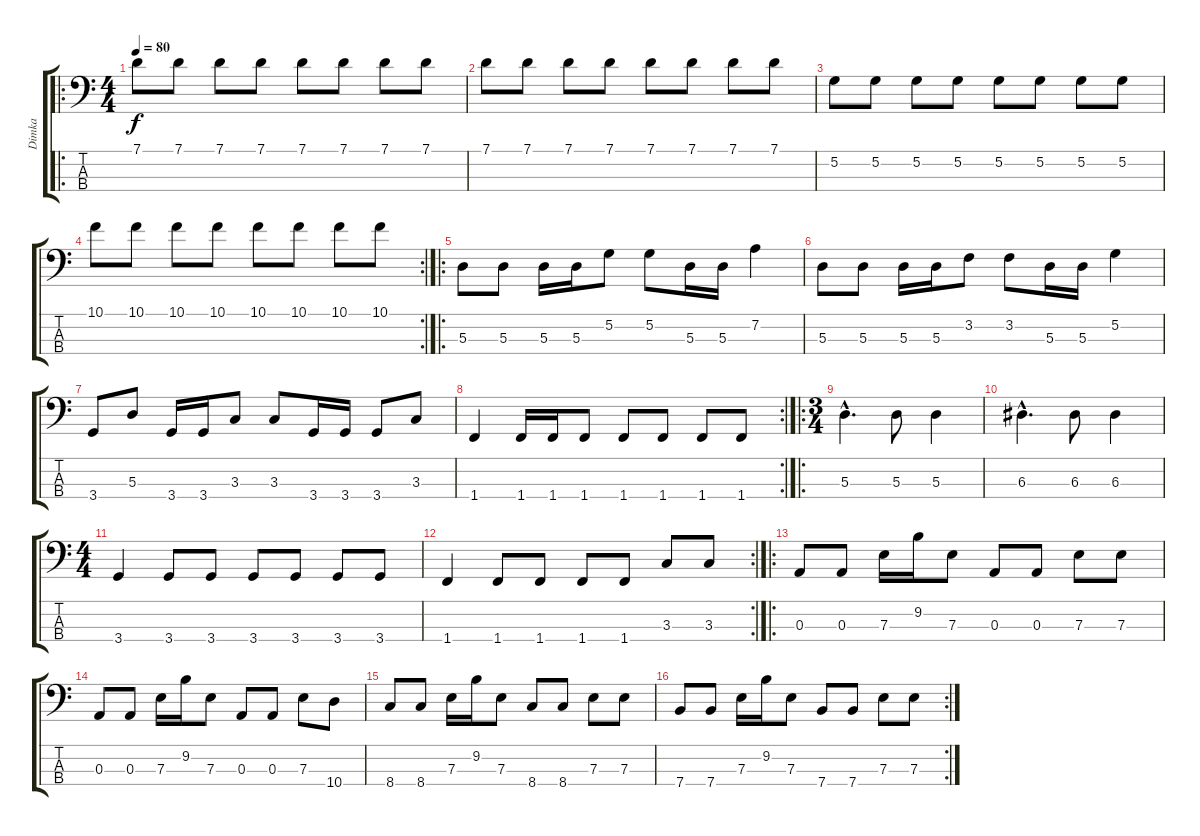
\track ("Dimka" "Dimka") {instrument electricbassfinger}
\staff {score tabs}
\tuning (G2 D2 A1 E1) {hide}
\ro
\ts (4 4)
\tempo 80
\clef f4
\ks c
7.1.8{dy f} 7.1.8 7.1.8 7.1.8 7.1.8 7.1.8 7.1.8 7.1.8 |
7.1.8 7.1.8 7.1.8 7.1.8 7.1.8 7.1.8 7.1.8 7.1.8 |
5.2.8 5.2.8 5.2.8 5.2.8 5.2.8 5.2.8 5.2.8 5.2.8 |
\rc 2
10.1.8 10.1.8 10.1.8 10.1.8 10.1.8 10.1.8 10.1.8 10.1.8 |
\ro
5.3.8 5.3.8 5.3.16 5.3.16 5.2.8 5.2.8 5.3.16 5.3.16 7.2.4 |
5.3.8 5.3.8 5.3.16 5.3.16 3.2.8 3.2.8 5.3.16 5.3.16 5.2.4 |
3.4.8 5.3.8 3.4.16 3.4.16 3.3.8 3.3.8 3.4.16 3.4.16 3.4.8 3.3.8 |
\rc 2
1.4.4 1.4.16 1.4.16 1.4.8 1.4.8 1.4.8 1.4.8 1.4.8 |
\ro
\ts (3 4)
5.3{hac}.4{d} 5.3.8 5.3.4 |
6.3{hac}.4{d} 6.3.8 6.3.4 |
\ts (4 4)
3.4.4 3.4.8 3.4.8 3.4.8 3.4.8 3.4.8 3.4.8 |
\rc 2
1.4.4 1.4.8 1.4.8 1.4.8 1.4.8 3.3.8 3.3.8 |
\ro
0.3.8 0.3.8 7.3.16 9.2.16 7.3.8 0.3.8 0.3.8 7.3.8 7.3.8 |
0.3.8 0.3.8 7.3.16 9.2.16 7.3.8 0.3.8 0.3.8 7.3.8 10.4.8 |
8.4.8 8.4.8 7.3.16 9.2.16 7.3.8 8.4.8 8.4.8 7.3.8 7.3.8 |
\rc 2
7.4.8 7.4.8 7.3.16 9.2.16 7.3.8 7.4.8 7.4.8 7.3.8 7.3.8
